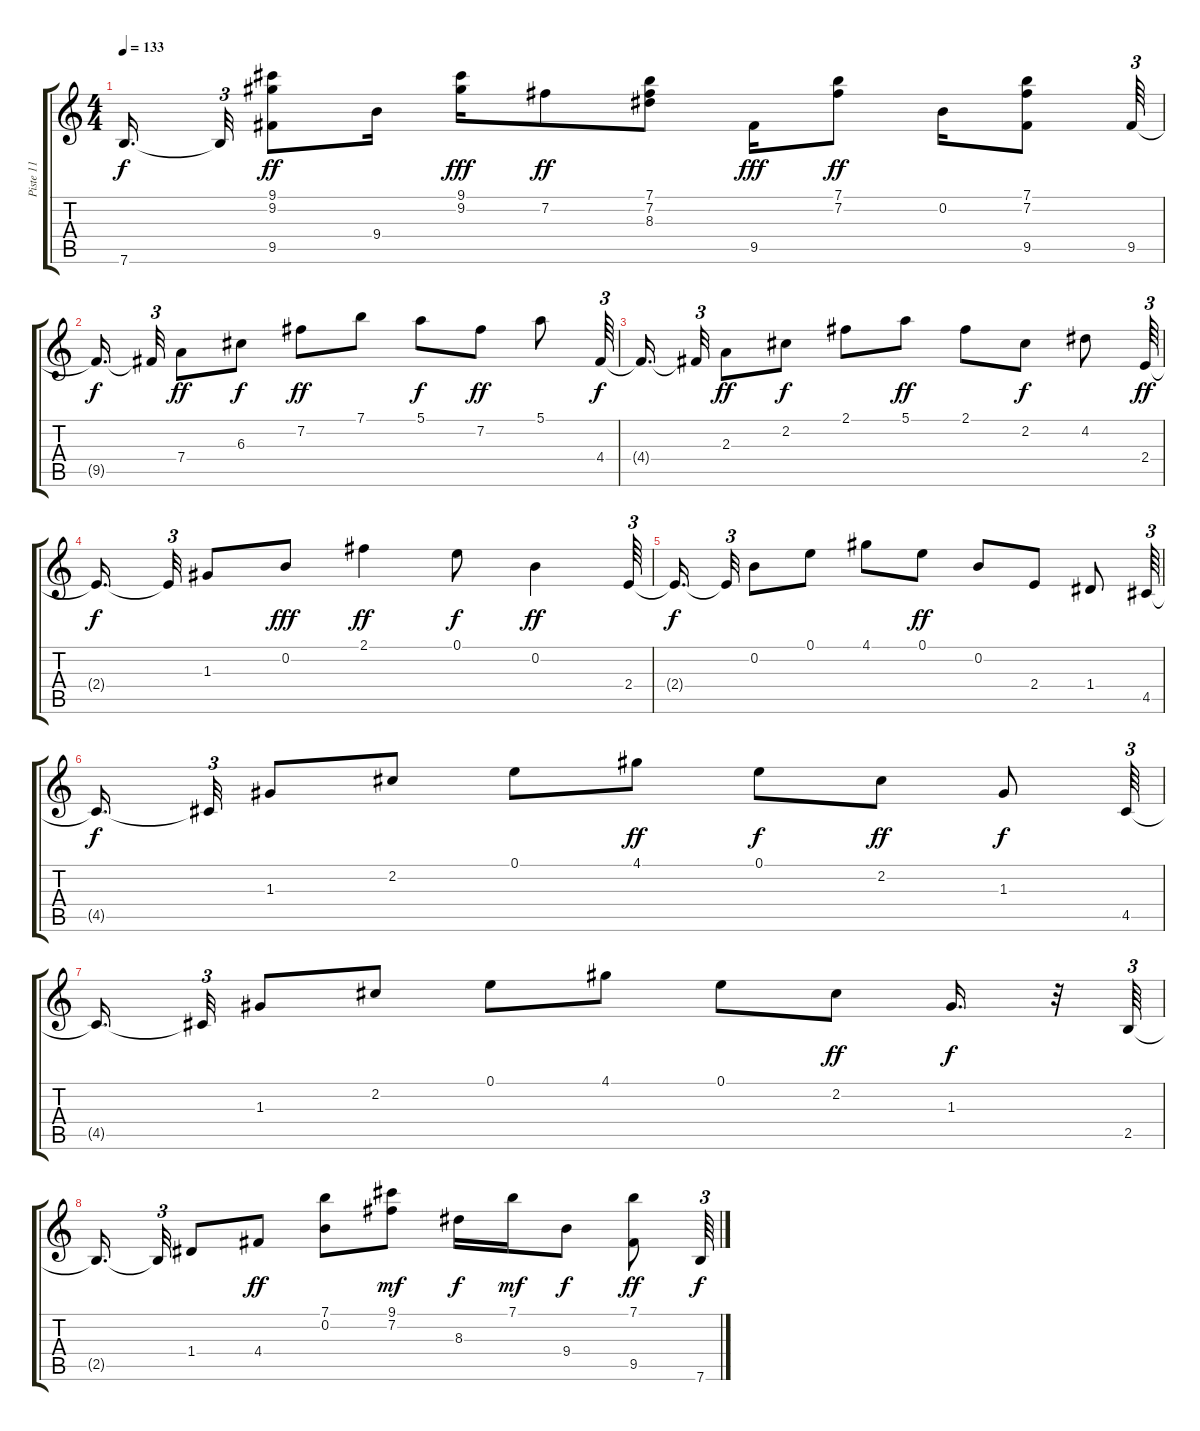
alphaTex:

\track ("Piste 11" "Piste 11") {solo instrument acousticguitarsteel}
\staff {score tabs}
\tuning (E4 B3 G3 D3 A2 E2) {hide}
\ts (4 4)
\tempo 133
\clef g2
\ks c
7.6{t}.16{d dy f beam splitsecondary} 7.6{t}.32{tu (3 2)} (9.1 9.2 9.5).8{dy ff} 9.4.16 (9.1 9.2).16{dy fff} 7.2.8{dy ff} (7.1 7.2 8.3).8 9.5.16{dy fff} (7.1 7.2).8{dy ff} 0.2.16 (7.1 7.2 9.5).8 9.5.64{tu (3 2)} |
9.5{t}.16{d dy f beam splitsecondary} 9.5{t}.32{tu (3 2)} 7.4.8{dy ff} 6.3.8{dy f} 7.2.8{dy ff} 7.1.8 5.1.8{dy f} 7.2.8{dy ff} 5.1.8 4.4.64{tu (3 2) dy f} |
4.4{t}.16{d beam splitsecondary} 4.4{t}.32{tu (3 2)} 2.3.8{dy ff} 2.2.8{dy f} 2.1.8 5.1.8{dy ff} 2.1.8 2.2.8{dy f} 4.2.8 2.4.64{tu (3 2) dy ff} |
2.4{t}.16{d dy f beam splitsecondary} 2.4{t}.32{tu (3 2)} 1.3.8 0.2.8{dy fff} 2.1.4{dy ff} 0.1.8{dy f} 0.2.4{dy ff} 2.4.64{tu (3 2)} |
2.4{t}.16{d dy f beam splitsecondary} 2.4{t}.32{tu (3 2)} 0.2.8 0.1.8 4.1.8 0.1.8{dy ff} 0.2.8 2.4.8 1.4.8 4.5.64{tu (3 2)} |
4.5{t}.16{d dy f beam splitsecondary} 4.5{t}.32{tu (3 2)} 1.3.8 2.2.8 0.1.8 4.1.8{dy ff} 0.1.8{dy f} 2.2.8{dy ff} 1.3.8{dy f} 4.5.64{tu (3 2)} |
4.5{t}.16{d beam splitsecondary} 4.5{t}.32{tu (3 2)} 1.3.8 2.2.8 0.1.8 4.1.8 0.1.8 2.2.8{dy ff} 1.3.16{d dy f} r.32 2.5.64{tu (3 2)} |
2.5{t}.16{d beam splitsecondary} 2.5{t}.32{tu (3 2)} 1.4.8 4.4.8{dy ff} (7.1 0.2).8 (9.1 7.2).8{dy mf} 8.3.16{dy f} 7.1.16{dy mf} 9.4.8{dy f} (7.1 9.5).8{dy ff} 7.6.64{tu (3 2) dy f}
